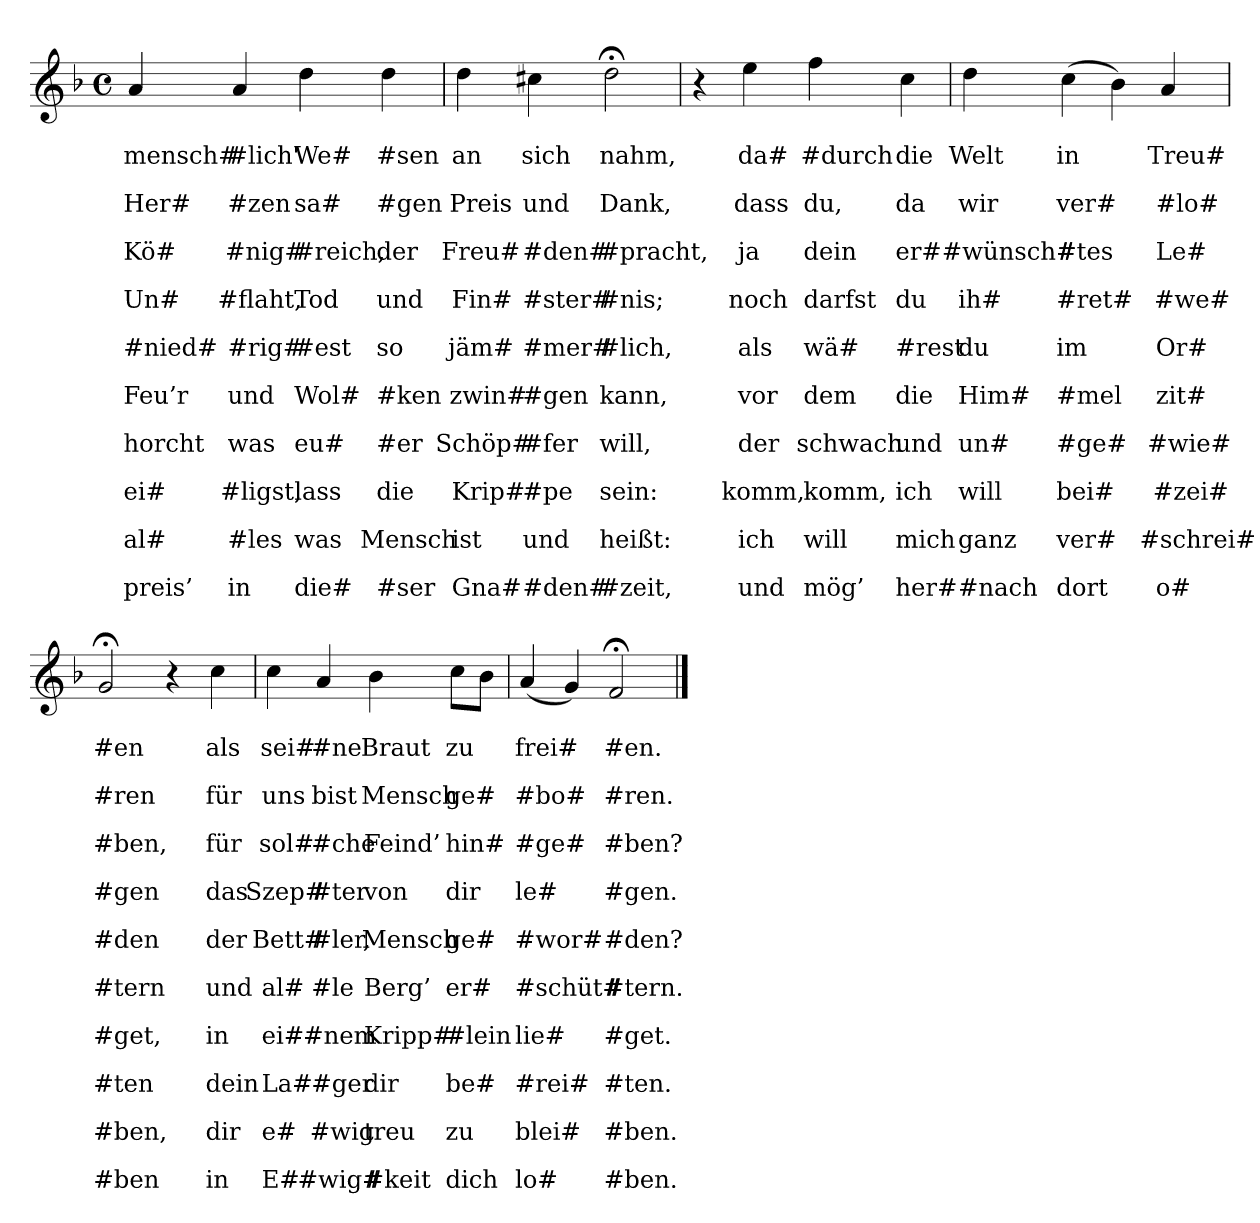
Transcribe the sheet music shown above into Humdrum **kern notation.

**kern	**text	**text	**text	**text	**text	**text	**text	**text	**text	**text	**text	**text	**text	**text	**text	**text	**text	**text	**text	**text
*part1	*part1	*part1	*part1	*part1	*part1	*part1	*part1	*part1	*part1	*part1	*part1	*part1	*part1	*part1	*part1	*part1	*part1	*part1	*part1	*part1
*staff1	*staff1	*staff1	*staff1	*staff1	*staff1	*staff1	*staff1	*staff1	*staff1	*staff1	*staff1	*staff1	*staff1	*staff1	*staff1	*staff1	*staff1	*staff1	*staff1	*staff1
*clefG2	*	*	*	*	*	*	*	*	*	*	*	*	*	*	*	*	*	*	*	*
*k[b-]	*	*	*	*	*	*	*	*	*	*	*	*	*	*	*	*	*	*	*	*
*M4/4	*	*	*	*	*	*	*	*	*	*	*	*	*	*	*	*	*	*	*	*
*met(c)	*	*	*	*	*	*	*	*	*	*	*	*	*	*	*	*	*	*	*	*
=	=	=	=	=	=	=	=	=	=	=	=	=	=	=	=	=	=	=	=	=
4a	.	mensch#	.	Her#	.	Kö#	.	Un#	.	#nied#	.	Feu’r	.	horcht	.	ei#	.	al#	.	preis’
4a	.	#lich'	.	#zen	.	#nig#	.	#flaht,	.	#rig#	.	und	.	was	.	#ligst,	.	#les	.	in
4dd	.	We#	.	sa#	.	#reich,	.	Tod	.	#est	.	Wol#	.	eu#	.	lass	.	was	.	die#
4dd	.	#sen	.	#gen	.	der	.	und	.	so	.	#ken	.	#er	.	die	.	Mensch	.	#ser
=	=	=	=	=	=	=	=	=	=	=	=	=	=	=	=	=	=	=	=	=
4dd	.	an	.	Preis	.	Freu#	.	Fin#	.	jäm#	.	zwin#	.	Schöp#	.	Krip#	.	ist	.	Gna#
4cc#X	.	sich	.	und	.	#den#	.	#ster#	.	#mer#	.	#gen	.	#fer	.	#pe	.	und	.	#den#
2dd;<	.	nahm,	.	Dank,	.	#pracht,	.	#nis;	.	#lich,	.	kann,	.	will,	.	sein:	.	heißt:	.	#zeit,
=	=	=	=	=	=	=	=	=	=	=	=	=	=	=	=	=	=	=	=	=
4r	.	.	.	.	.	.	.	.	.	.	.	.	.	.	.	.	.	.	.	.
4ee	.	da#	.	dass	.	ja	.	noch	.	als	.	vor	.	der	.	komm,	.	ich	.	und
4ff	.	#durch	.	du,	.	dein	.	darfst	.	wä#	.	dem	.	schwach	.	komm,	.	will	.	mög’
4cc	.	die	.	da	.	er#	.	du	.	#rest	.	die	.	und	.	ich	.	mich	.	her#
=	=	=	=	=	=	=	=	=	=	=	=	=	=	=	=	=	=	=	=	=
4dd	.	Welt	.	wir	.	#wünsch#	.	ih#	.	du	.	Him#	.	un#	.	will	.	ganz	.	#nach
(4cc	.	in	.	ver#	.	#tes	.	#ret#	.	im	.	#mel	.	#ge#	.	bei#	.	ver#	.	dort
4b-)	.	.	.	.	.	.	.	.	.	.	.	.	.	.	.	.	.	.	.	.
4a	.	Treu#	.	#lo#	.	Le#	.	#we#	.	Or#	.	zit#	.	#wie#	.	#zei#	.	#schrei#	.	o#
=	=	=	=	=	=	=	=	=	=	=	=	=	=	=	=	=	=	=	=	=
2g;<	.	#en	.	#ren	.	#ben,	.	#gen	.	#den	.	#tern	.	#get,	.	#ten	.	#ben,	.	#ben
4r	.	.	.	.	.	.	.	.	.	.	.	.	.	.	.	.	.	.	.	.
4cc	.	als	.	für	.	für	.	das	.	der	.	und	.	in	.	dein	.	dir	.	in
=	=	=	=	=	=	=	=	=	=	=	=	=	=	=	=	=	=	=	=	=
4cc	.	sei#	.	uns	.	sol#	.	Szep#	.	Bett#	.	al#	.	ei#	.	La#	.	e#	.	E#
4a	.	#ne	.	bist	.	#che	.	#ter	.	#ler,	.	#le	.	#nem	.	#ger	.	#wig	.	#wig#
4b-	.	Braut	.	Mensch	.	Feind’	.	von	.	Mensch	.	Berg’	.	Kripp#	.	dir	.	treu	.	#keit
8ccL	.	zu	.	ge#	.	hin#	.	dir	.	ge#	.	er#	.	#lein	.	be#	.	zu	.	dich
8b-J	.	.	.	.	.	.	.	.	.	.	.	.	.	.	.	.	.	.	.	.
=	=	=	=	=	=	=	=	=	=	=	=	=	=	=	=	=	=	=	=	=
(4a	.	frei#	.	#bo#	.	#ge#	.	le#	.	#wor#	.	#schüt#	.	lie#	.	#rei#	.	blei#	.	lo#
4g)	.	.	.	.	.	.	.	.	.	.	.	.	.	.	.	.	.	.	.	.
2f;<	.	#en.	.	#ren.	.	#ben?	.	#gen.	.	#den?	.	#tern.	.	#get.	.	#ten.	.	#ben.	.	#ben.
==	==	==	==	==	==	==	==	==	==	==	==	==	==	==	==	==	==	==	==	==
*-	*-	*-	*-	*-	*-	*-	*-	*-	*-	*-	*-	*-	*-	*-	*-	*-	*-	*-	*-	*-
